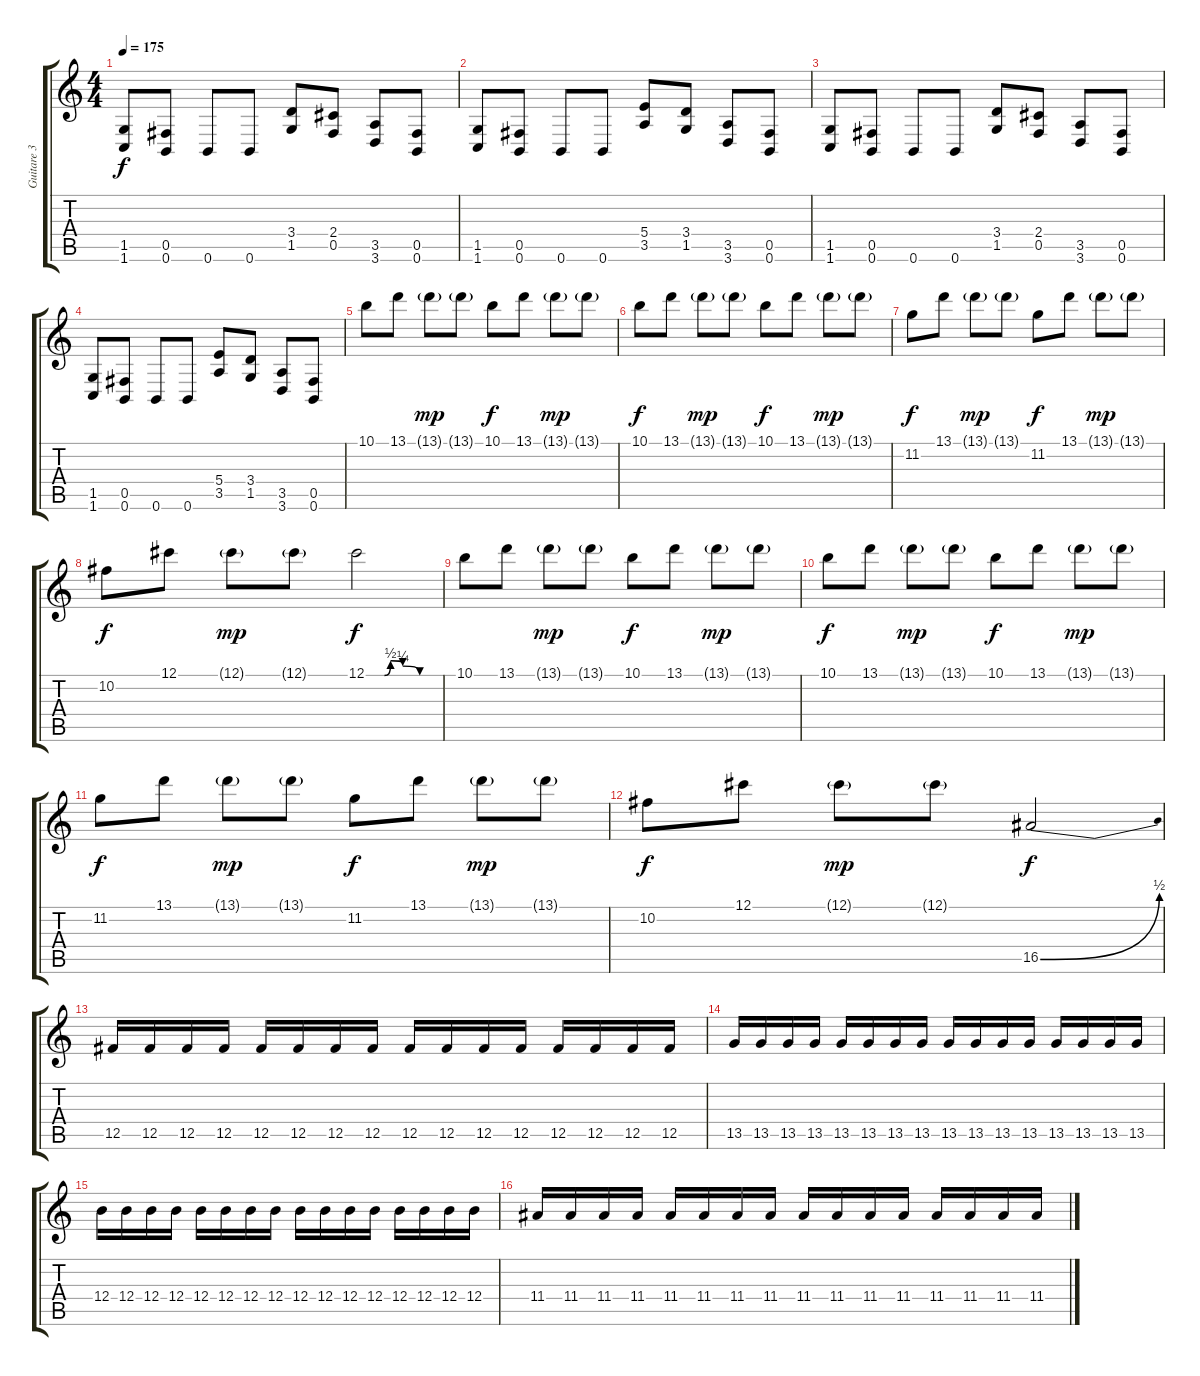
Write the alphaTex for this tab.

\track ("Guitare 3" "Guitare 3") {instrument distortionguitar}
\staff {score tabs}
\tuning (Db4 Ab3 E3 B2 Gb2 B1) {hide}
\ts (4 4)
\tempo 175
\clef g2
\ks c
(1.5 1.6).8{dy f} (0.5 0.6).8 0.6.8 0.6.8 (3.4 1.5).8 (2.4 0.5).8 (3.5 3.6).8 (0.5 0.6).8 |
(1.5 1.6).8 (0.5 0.6).8 0.6.8 0.6.8 (5.4 3.5).8 (3.4 1.5).8 (3.5 3.6).8 (0.5 0.6).8 |
(1.5 1.6).8 (0.5 0.6).8 0.6.8 0.6.8 (3.4 1.5).8 (2.4 0.5).8 (3.5 3.6).8 (0.5 0.6).8 |
(1.5 1.6).8 (0.5 0.6).8 0.6.8 0.6.8 (5.4 3.5).8 (3.4 1.5).8 (3.5 3.6).8 (0.5 0.6).8 |
10.1.8 13.1.8 13.1{g}.8{dy mp} 13.1{g}.8 10.1.8{dy f} 13.1.8 13.1{g}.8{dy mp} 13.1{g}.8 |
10.1.8{dy f} 13.1.8 13.1{g}.8{dy mp} 13.1{g}.8 10.1.8{dy f} 13.1.8 13.1{g}.8{dy mp} 13.1{g}.8 |
11.2.8{dy f} 13.1.8 13.1{g}.8{dy mp} 13.1{g}.8 11.2.8{dy f} 13.1.8 13.1{g}.8{dy mp} 13.1{g}.8 |
10.2.8{dy f} 12.1.8 12.1{g}.8{dy mp} 12.1{g}.8 12.1{be (custom 0 0 15 0 20 2 30 1 44 0 60 0)}.2{dy f} |
10.1.8 13.1.8 13.1{g}.8{dy mp} 13.1{g}.8 10.1.8{dy f} 13.1.8 13.1{g}.8{dy mp} 13.1{g}.8 |
10.1.8{dy f} 13.1.8 13.1{g}.8{dy mp} 13.1{g}.8 10.1.8{dy f} 13.1.8 13.1{g}.8{dy mp} 13.1{g}.8 |
11.2.8{dy f} 13.1.8 13.1{g}.8{dy mp} 13.1{g}.8 11.2.8{dy f} 13.1.8 13.1{g}.8{dy mp} 13.1{g}.8 |
10.2.8{dy f} 12.1.8 12.1{g}.8{dy mp} 12.1{g}.8 16.5{be (bend 0 0 60 2)}.2{dy f} |
12.5.16 12.5.16 12.5.16 12.5.16 12.5.16 12.5.16 12.5.16 12.5.16 12.5.16 12.5.16 12.5.16 12.5.16 12.5.16 12.5.16 12.5.16 12.5.16 |
13.5.16 13.5.16 13.5.16 13.5.16 13.5.16 13.5.16 13.5.16 13.5.16 13.5.16 13.5.16 13.5.16 13.5.16 13.5.16 13.5.16 13.5.16 13.5.16 |
12.4.16 12.4.16 12.4.16 12.4.16 12.4.16 12.4.16 12.4.16 12.4.16 12.4.16 12.4.16 12.4.16 12.4.16 12.4.16 12.4.16 12.4.16 12.4.16 |
11.4.16 11.4.16 11.4.16 11.4.16 11.4.16 11.4.16 11.4.16 11.4.16 11.4.16 11.4.16 11.4.16 11.4.16 11.4.16 11.4.16 11.4.16 11.4.16
